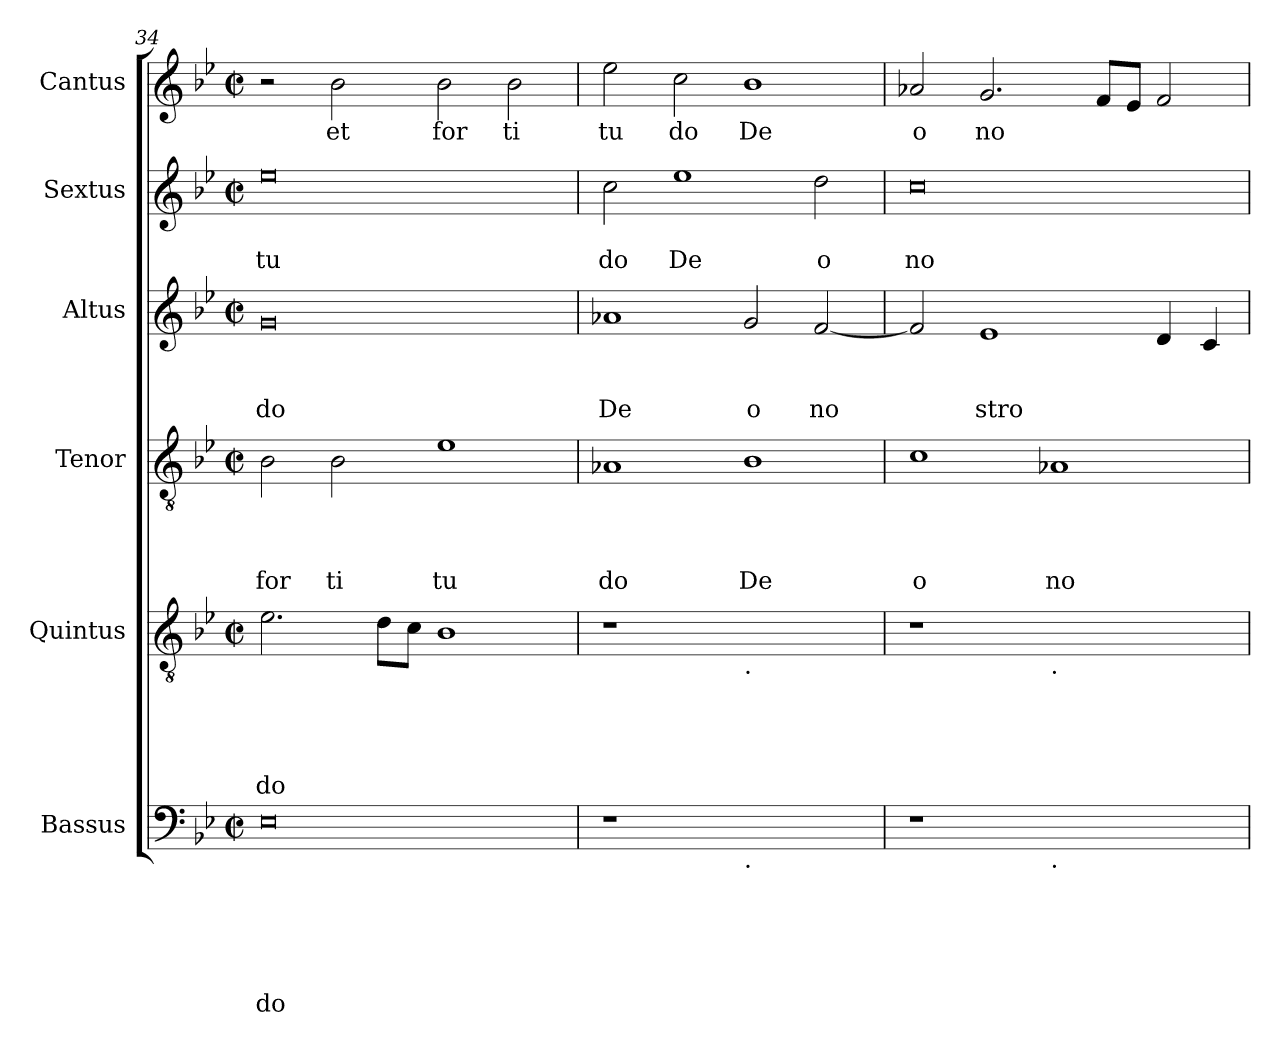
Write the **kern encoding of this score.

**kern	**text	**text	**text	**text	**text	**text	**kern	**text	**text	**text	**text	**text	**kern	**text	**text	**text	**text	**kern	**text	**text	**text	**kern	**text	**text	**kern	**text
*part6	*part6	*part6	*part6	*part6	*part6	*part6	*part5	*part5	*part5	*part5	*part5	*part5	*part4	*part4	*part4	*part4	*part4	*part3	*part3	*part3	*part3	*part2	*part2	*part2	*part1	*part1
*staff6	*staff6	*staff6	*staff6	*staff6	*staff6	*staff6	*staff5	*staff5	*staff5	*staff5	*staff5	*staff5	*staff4	*staff4	*staff4	*staff4	*staff4	*staff3	*staff3	*staff3	*staff3	*staff2	*staff2	*staff2	*staff1	*staff1
*I"Bassus	*	*	*	*	*	*	*I"Quintus	*	*	*	*	*	*I"Tenor	*	*	*	*	*I"Altus	*	*	*	*I"Sextus	*	*	*I"Cantus	*
*clefF4	*	*	*	*	*	*	*clefGv2	*	*	*	*	*	*clefGv2	*	*	*	*	*clefG2	*	*	*	*clefG2	*	*	*clefG2	*
*k[b-e-]	*	*	*	*	*	*	*k[b-e-]	*	*	*	*	*	*k[b-e-]	*	*	*	*	*k[b-e-]	*	*	*	*k[b-e-]	*	*	*k[b-e-]	*
*B-:	*	*	*	*	*	*	*B-:	*	*	*	*	*	*B-:	*	*	*	*	*B-:	*	*	*	*B-:	*	*	*B-:	*
*M2/2	*	*	*	*	*	*	*M2/2	*	*	*	*	*	*M2/2	*	*	*	*	*M2/2	*	*	*	*M2/2	*	*	*M2/2	*
*met(c|)	*	*	*	*	*	*	*met(c|)	*	*	*	*	*	*met(c|)	*	*	*	*	*met(c|)	*	*	*	*met(c|)	*	*	*met(c|)	*
=34	=34	=34	=34	=34	=34	=34	=34	=34	=34	=34	=34	=34	=34	=34	=34	=34	=34	=34	=34	=34	=34	=34	=34	=34	=34	=34
!	!	!	!	!	!	!LO:LY:b	!	!	!	!	!	!LO:LY:b	!	!	!	!	!LO:LY:b	!	!	!	!LO:LY:b	!	!	!LO:LY:b	!	!
0E-	.	.	.	.	.	do	2.e-\	.	.	.	.	do	2B-\	.	.	.	for	0g	.	.	do	0ee-	.	tu	2r	.
!	!	!	!	!	!	!	!	!	!	!	!	!	!	!	!	!	!LO:LY:b	!	!	!	!	!	!	!	!	!LO:LY:b
.	.	.	.	.	.	.	.	.	.	.	.	.	2B-\	.	.	.	ti	.	.	.	.	.	.	.	2b-\	et
.	.	.	.	.	.	.	8d\L	.	.	.	.	.	.	.	.	.	.	.	.	.	.	.	.	.	.	.
.	.	.	.	.	.	.	8c\J	.	.	.	.	.	.	.	.	.	.	.	.	.	.	.	.	.	.	.
!	!	!	!	!	!	!	!	!	!	!	!	!	!	!	!	!	!LO:LY:b	!	!	!	!	!	!	!	!	!LO:LY:b
.	.	.	.	.	.	.	1B-	.	.	.	.	.	1e-	.	.	.	tu	.	.	.	.	.	.	.	2b-\	for
!	!	!	!	!	!	!	!	!	!	!	!	!	!	!	!	!	!	!	!	!	!	!	!	!	!	!LO:LY:b
.	.	.	.	.	.	.	.	.	.	.	.	.	.	.	.	.	.	.	.	.	.	.	.	.	2b-\	ti
=35	=35	=35	=35	=35	=35	=35	=35	=35	=35	=35	=35	=35	=35	=35	=35	=35	=35	=35	=35	=35	=35	=35	=35	=35	=35	=35
!	!	!	!	!	!	!	!	!	!	!	!	!	!	!	!	!	!LO:LY:b	!	!	!	!LO:LY:b	!	!	!LO:LY:b	!	!LO:LY:b
1r	.	.	.	.	.	.	1r	.	.	.	.	.	1A-X	.	.	.	do	1a-X	.	.	De	2cc\	.	do	2ee-\	tu
!	!	!	!	!	!	!	!	!	!	!	!	!	!	!	!	!	!	!	!	!	!	!	!	!LO:LY:b	!	!LO:LY:b
.	.	.	.	.	.	.	.	.	.	.	.	.	.	.	.	.	.	.	.	.	.	1ee-	.	De	2cc\	do
!	!	!	!	!	!	!	!LO:TX:b:t=.	!	!	!	!	!	!	!	!	!	!	!	!	!	!	!	!	!	!	!
!LO:TX:b:t=.	!	!	!	!	!	!	!	!	!	!	!	!	!	!	!	!	!	!	!	!	!	!	!	!	!	!
!	!	!	!	!	!	!	!	!	!	!	!	!	!	!	!	!	!LO:LY:b	!	!	!	!LO:LY:b	!	!	!	!	!LO:LY:b
1ryy	.	.	.	.	.	.	1ryy	.	.	.	.	.	1B-	.	.	.	De	2g/	.	.	o	.	.	.	1b-	De
!	!	!	!	!	!	!	!	!	!	!	!	!	!	!	!	!	!	!	!	!	!LO:LY:b	!	!	!LO:LY:b	!	!
.	.	.	.	.	.	.	.	.	.	.	.	.	.	.	.	.	.	[<2f/	.	.	no	2dd\	.	o	.	.
=36	=36	=36	=36	=36	=36	=36	=36	=36	=36	=36	=36	=36	=36	=36	=36	=36	=36	=36	=36	=36	=36	=36	=36	=36	=36	=36
!	!	!	!	!	!	!	!	!	!	!	!	!	!	!	!	!	!LO:LY:b	!	!	!	!	!	!	!LO:LY:b	!	!LO:LY:b
1r	.	.	.	.	.	.	1r	.	.	.	.	.	1c	.	.	.	o	2f/]	.	.	.	0cc	.	no	2a-X/	o
!	!	!	!	!	!	!	!	!	!	!	!	!	!	!	!	!	!	!	!	!	!LO:LY:b	!	!	!	!	!LO:LY:b
.	.	.	.	.	.	.	.	.	.	.	.	.	.	.	.	.	.	1e-	.	.	stro	.	.	.	2.g/	no
!	!	!	!	!	!	!	!LO:TX:b:t=.	!	!	!	!	!	!	!	!	!	!	!	!	!	!	!	!	!	!	!
!LO:TX:b:t=.	!	!	!	!	!	!	!	!	!	!	!	!	!	!	!	!	!	!	!	!	!	!	!	!	!	!
!	!	!	!	!	!	!	!	!	!	!	!	!	!	!	!	!	!LO:LY:b	!	!	!	!	!	!	!	!	!
1ryy	.	.	.	.	.	.	1ryy	.	.	.	.	.	1A-X	.	.	.	no	.	.	.	.	.	.	.	.	.
.	.	.	.	.	.	.	.	.	.	.	.	.	.	.	.	.	.	.	.	.	.	.	.	.	8f/L	.
.	.	.	.	.	.	.	.	.	.	.	.	.	.	.	.	.	.	.	.	.	.	.	.	.	8e-/J	.
.	.	.	.	.	.	.	.	.	.	.	.	.	.	.	.	.	.	4d/	.	.	.	.	.	.	2f/	.
.	.	.	.	.	.	.	.	.	.	.	.	.	.	.	.	.	.	4c/	.	.	.	.	.	.	.	.
=	=	=	=	=	=	=	=	=	=	=	=	=	=	=	=	=	=	=	=	=	=	=	=	=	=	=
*-	*-	*-	*-	*-	*-	*-	*-	*-	*-	*-	*-	*-	*-	*-	*-	*-	*-	*-	*-	*-	*-	*-	*-	*-	*-	*-
